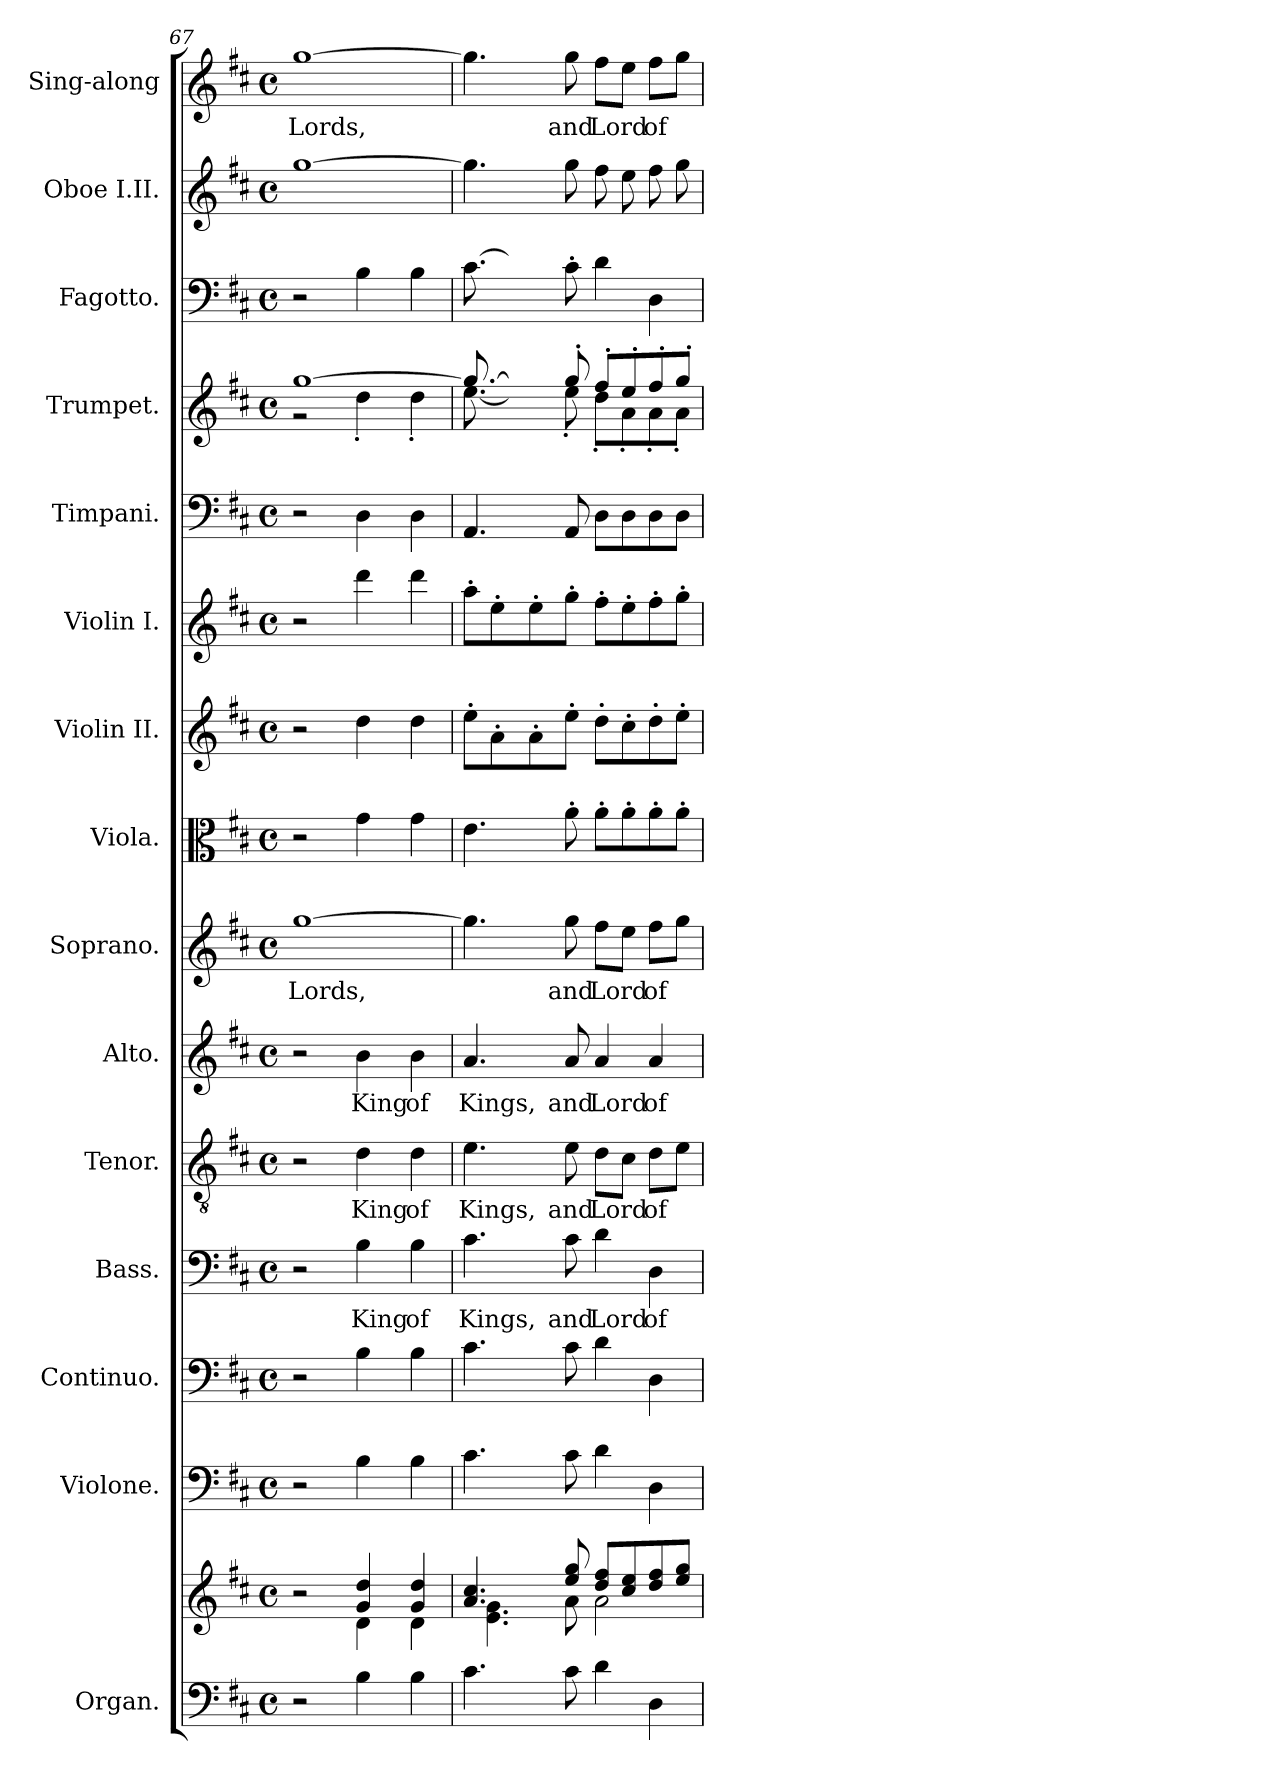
**kern	**kern	**text	**kern	**kern	**kern	**text	**kern	**text	**kern	**text	**kern	**text	**kern	**kern	**kern	**kern	**kern	**kern	**kern	**kern	**text
*part15	*part15	*part15	*part14	*part13	*part12	*part12	*part11	*part11	*part10	*part10	*part9	*part9	*part8	*part7	*part6	*part5	*part4	*part3	*part2	*part1	*part1
*staff16	*staff15	*staff15	*staff14	*staff13	*staff12	*staff12	*staff11	*staff11	*staff10	*staff10	*staff9	*staff9	*staff8	*staff7	*staff6	*staff5	*staff4	*staff3	*staff2	*staff1	*staff1
*I"Organ.	*	*	*I"Violone.	*I"Continuo.	*I"Bass.	*	*I"Tenor.	*	*I"Alto.	*	*I"Soprano.	*	*I"Viola.	*I"Violin II.	*I"Violin I.	*I"Timpani.	*I"Trumpet.	*I"Fagotto.	*I"Oboe I.II.	*I"Sing-along	*
*	*	*	*	*	*	*	*	*	*	*	*	*	*	*	*	*I'Timp	*I'Tpt	*	*I'Ob	*	*
*clefF4	*clefG2	*	*clefF4	*clefF4	*clefF4	*	*clefGv2	*	*clefG2	*	*clefG2	*	*clefC3	*clefG2	*clefG2	*clefF4	*clefG2	*clefF4	*clefG2	*clefG2	*
*	*	*	*ITrd7c12	*	*	*	*	*	*	*	*	*	*	*	*	*	*	*	*	*	*
*k[f#c#]	*k[f#c#]	*	*k[f#c#]	*k[f#c#]	*k[f#c#]	*	*k[f#c#]	*	*k[f#c#]	*	*k[f#c#]	*	*k[f#c#]	*k[f#c#]	*k[f#c#]	*k[f#c#]	*k[f#c#]	*k[f#c#]	*k[f#c#]	*k[f#c#]	*
*M4/4	*M4/4	*	*M4/4	*M4/4	*M4/4	*	*M4/4	*	*M4/4	*	*M4/4	*	*M4/4	*M4/4	*M4/4	*M4/4	*M4/4	*M4/4	*M4/4	*M4/4	*
*met(c)	*met(c)	*	*met(c)	*met(c)	*met(c)	*	*met(c)	*	*met(c)	*	*met(c)	*	*met(c)	*met(c)	*met(c)	*met(c)	*met(c)	*met(c)	*met(c)	*met(c)	*
=67	=67	=67	=67	=67	=67	=67	=67	=67	=67	=67	=67	=67	=67	=67	=67	=67	=67	=67	=67	=67	=67
*	*^	*	*	*	*	*	*	*	*	*	*	*	*	*	*	*	*	*	*	*	*
!	!	!	!	!	!	!	!	!	!	!	!	!	!LO:LY:b	!	!	!	!	!	!	!	!	!LO:LY:b
*	*	*	*	*	*	*	*	*	*	*	*	*	*	*	*	*	*	*^	*	*	*	*
2r	2r	2ryy	.	2r	2r	2r	.	2r	.	2r	.	[1gg	Lords,	2r	2r	2r	2r	[1gg	2r	2r	[1gg	[1gg	Lords,
!	!	!	!	!	!	!	!LO:LY:b	!	!LO:LY:b	!	!LO:LY:b	!	!	!	!	!	!	!	!	!	!	!	!
4B\	4g!/ 4dd!/	4d!\	.	4BB\	4B\	4B\	King	4d\	King	4b\	King	.	.	4g\	4dd\	4ddd\	4D\	.	4dd'\	4B\	.	.	.
!	!	!	!	!	!	!	!LO:LY:b	!	!LO:LY:b	!	!LO:LY:b	!	!	!	!	!	!	!	!	!	!	!	!
4B\	4g!/ 4dd!/	4d!\	.	4BB\	4B\	4B\	of	4d\	of	4b\	of	.	.	4g\	4dd\	4ddd\	4D\	.	4dd'\	4B\	.	.	.
=68	=68	=68	=68	=68	=68	=68	=68	=68	=68	=68	=68	=68	=68	=68	=68	=68	=68	=68	=68	=68	=68	=68	=68
!	!	!	!LO:LY:b	!	!	!	!LO:LY:b	!	!LO:LY:b	!	!LO:LY:b	!	!	!	!	!	!	!	!	!	!	!	!
4.c#\	4.a!/ 4.cc#!/	4.e!\ 4.g!\	.	4.C#\	4.c#\	4.c#\	Kings,	4.e\	Kings,	4.a/	Kings,	4.gg\]	.	4.e\	8ee'\L	8aa'\L	4.AA/	8.gg/_	[8.ee\	[8.c#\	4.gg\]	4.gg\]	.
.	.	.	.	.	.	.	.	.	.	.	.	.	.	.	8a'\	8ee'\	.	.	.	.	.	.	.
.	.	.	.	.	.	.	.	.	.	.	.	.	.	.	.	.	.	8gg\yy]	8ee\yy]	8c#\yy]	.	.	.
.	.	.	.	.	.	.	.	.	.	.	.	.	.	.	8a'\	8ee'\	.	.	.	.	.	.	.
.	.	.	.	.	.	.	.	.	.	.	.	.	.	.	.	.	.	16ryy	16ryy	16ryy	.	.	.
!	!	!	!	!	!	!	!LO:LY:b	!	!LO:LY:b	!	!LO:LY:b	!	!LO:LY:b	!	!	!	!	!	!	!	!	!	!LO:LY:b
8c#\	8ee!/ 8gg!/	8a!\	.	8C#\	8c#\	8c#\	and	8e\	and	8a/	and	8gg\	and	8a'\	8ee'\J	8gg'\J	8AA/	8gg'/	8ee'\	8c#'\	8gg\	8gg\	and
!	!	!	!	!	!	!	!LO:LY:b	!	!LO:LY:b	!	!LO:LY:b	!	!LO:LY:b	!	!	!	!	!	!	!	!	!	!LO:LY:b
4d\	8dd!/ 8ff#!/L	2a!\	.	4D\	4d\	4d\	Lord	8d\L	Lord	4a/	Lord	8ff#\L	Lord	8a'\L	8dd'\L	8ff#'\L	8D\L	8ff#'/L	8dd'\L	4d\	8ff#\	8ff#\L	Lord
.	8cc#!/ 8ee!/	.	.	.	.	.	.	8c#\J	.	.	.	8ee\J	.	8a'\	8cc#'\	8ee'\	8D\	8ee'/	8a'\	.	8ee\	8ee\J	.
!	!	!	!	!	!	!	!LO:LY:b	!	!LO:LY:b	!	!LO:LY:b	!	!LO:LY:b	!	!	!	!	!	!	!	!	!	!LO:LY:b
4D\	8dd!/ 8ff#!/	.	.	4DD\	4D\	4D\	of	8d\L	of	4a/	of	8ff#\L	of	8a'\	8dd'\	8ff#'\	8D\	8ff#'/	8a'\	4D\	8ff#\	8ff#\L	of
.	8ee!/ 8gg!/J	.	.	.	.	.	.	8e\J	.	.	.	8gg\J	.	8a'\J	8ee'\J	8gg'\J	8D\J	8gg'/J	8a'\J	.	8gg\	8gg\J	.
*	*v	*v	*	*	*	*	*	*	*	*	*	*	*	*	*	*	*	*v	*v	*	*	*	*
=	=	=	=	=	=	=	=	=	=	=	=	=	=	=	=	=	=	=	=	=	=
*-	*-	*-	*-	*-	*-	*-	*-	*-	*-	*-	*-	*-	*-	*-	*-	*-	*-	*-	*-	*-	*-
